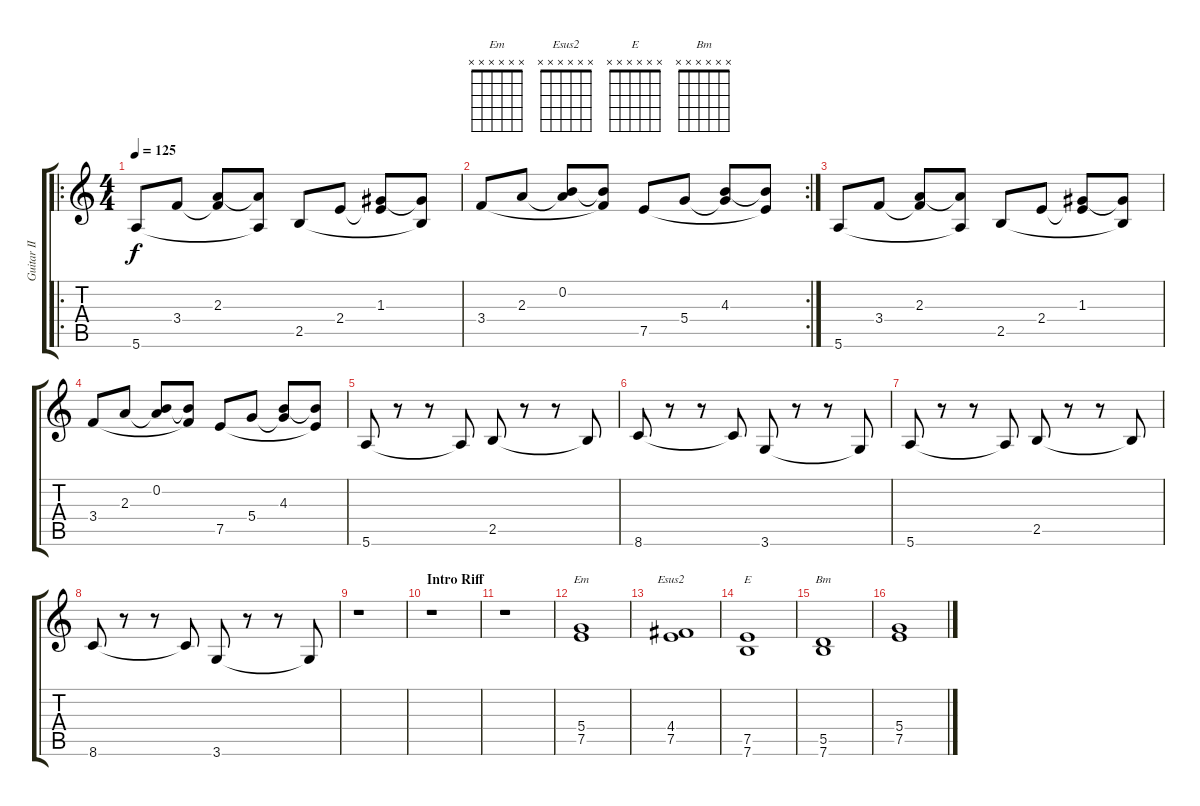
\track ("Guitar II" "Guitar II") {instrument distortionguitar}
\staff {score tabs}
\tuning (E4 B3 G3 D3 A2 E2) {hide}
\chord ("Em" x x x x x x)
\chord ("Esus2" x x x x x x)
\chord ("E" x x x x x x)
\chord ("Bm" x x x x x x)
\ro
\ts (4 4)
\tempo 125
\clef g2
\ks c
5.6.8{dy f} 3.4.8 (2.3 3.4{t}).8 (2.3{t} 5.6{t}).8 2.5.8 2.4.8 (1.3 2.4{t}).8 (1.3{t} 2.5{t}).8 |
\rc 2
3.4.8 2.3.8 (0.2 2.3{t}).8 (0.2{t} 3.4{t}).8 7.5.8 5.4.8 (4.3 5.4{t}).8 (4.3{t} 7.5{t}).8 |
5.6.8 3.4.8 (2.3 3.4{t}).8 (2.3{t} 5.6{t}).8 2.5.8 2.4.8 (1.3 2.4{t}).8 (1.3{t} 2.5{t}).8 |
3.4.8 2.3.8 (0.2 2.3{t}).8 (0.2{t} 3.4{t}).8 7.5.8 5.4.8 (4.3 5.4{t}).8 (4.3{t} 7.5{t}).8 |
5.6.8 r.8 r.8 5.6{t}.8 2.5.8 r.8 r.8 2.5{t}.8 |
8.6.8 r.8 r.8 8.6{t}.8 3.6.8 r.8 r.8 3.6{t}.8 |
5.6.8 r.8 r.8 5.6{t}.8 2.5.8 r.8 r.8 2.5{t}.8 |
8.6.8 r.8 r.8 8.6{t}.8 3.6.8 r.8 r.8 3.6{t}.8 |
r.1 |
\section ("" "Intro Riff")
r.1 |
r.1 |
(5.4 7.5).1{ch "Em"} |
(4.4 7.5).1{ch "Esus2"} |
(7.5 7.6).1{ch "E"} |
(5.5 7.6).1{ch "Bm"} |
(5.4 7.5).1
